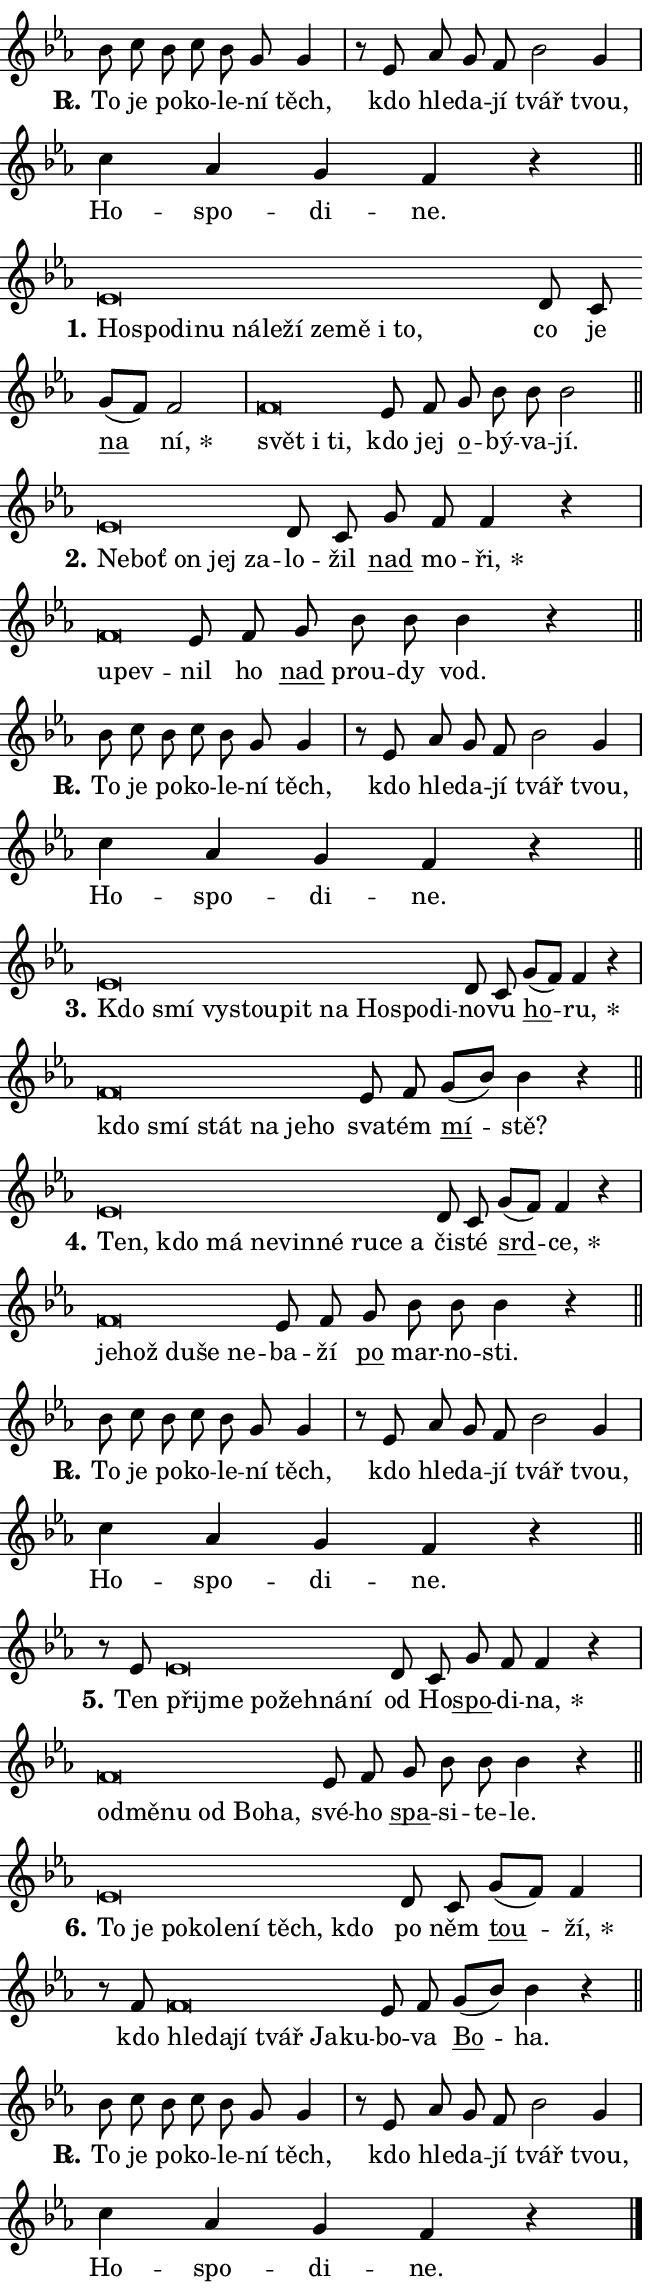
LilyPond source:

\version "2.24.0"
\header { tagline = "" }
\paper {
  indent = 0\cm
  top-margin = 0\cm
  right-margin = 0.13\cm % to fit lyric hyphens
  bottom-margin = 0\cm
  left-margin = 0\cm
  paper-width = 11\cm
  page-breaking = #ly:one-page-breaking
  system-system-spacing.basic-distance = #11
  score-system-spacing.basic-distance = #11
  ragged-last = ##f
}


%% Author: Thomas Morley
%% https://lists.gnu.org/archive/html/lilypond-user/2020-05/msg00002.html
#(define (line-position grob)
"Returns position of @var[grob} in current system:
   @code{'start}, if at first time-step
   @code{'end}, if at last time-step
   @code{'middle} otherwise
"
  (let* ((col (ly:item-get-column grob))
         (ln (ly:grob-object col 'left-neighbor))
         (rn (ly:grob-object col 'right-neighbor))
         (col-to-check-left (if (ly:grob? ln) ln col))
         (col-to-check-right (if (ly:grob? rn) rn col))
         (break-dir-left
           (and
             (ly:grob-property col-to-check-left 'non-musical #f)
             (ly:item-break-dir col-to-check-left)))
         (break-dir-right
           (and
             (ly:grob-property col-to-check-right 'non-musical #f)
             (ly:item-break-dir col-to-check-right))))
        (cond ((eqv? 1 break-dir-left) 'start)
              ((eqv? -1 break-dir-right) 'end)
              (else 'middle))))

#(define (tranparent-at-line-position vctor)
  (lambda (grob)
  "Relying on @code{line-position} select the relevant enry from @var{vctor}.
Used to determine transparency,"
    (case (line-position grob)
      ((end) (not (vector-ref vctor 0)))
      ((middle) (not (vector-ref vctor 1)))
      ((start) (not (vector-ref vctor 2))))))

noteHeadBreakVisibility =
#(define-music-function (break-visibility)(vector?)
"Makes @code{NoteHead}s transparent relying on @var{break-visibility}"
#{
  \override NoteHead.transparent =
    #(tranparent-at-line-position break-visibility)
#})

#(define delete-ledgers-for-transparent-note-heads
  (lambda (grob)
    "Reads whether a @code{NoteHead} is transparent.
If so this @code{NoteHead} is removed from @code{'note-heads} from
@var{grob}, which is supposed to be @code{LedgerLineSpanner}.
As a result ledgers are not printed for this @code{NoteHead}"
    (let* ((nhds-array (ly:grob-object grob 'note-heads))
           (nhds-list
             (if (ly:grob-array? nhds-array)
                 (ly:grob-array->list nhds-array)
                 '()))
           ;; Relies on the transparent-property being done before
           ;; Staff.LedgerLineSpanner.after-line-breaking is executed.
           ;; This is fragile ...
           (to-keep
             (remove
               (lambda (nhd)
                 (ly:grob-property nhd 'transparent #f))
               nhds-list)))
      ;; TODO find a better method to iterate over grob-arrays, similiar
      ;; to filter/remove etc for lists
      ;; For now rebuilt from scratch
      (set! (ly:grob-object grob 'note-heads)  '())
      (for-each
        (lambda (nhd)
          (ly:pointer-group-interface::add-grob grob 'note-heads nhd))
        to-keep))))

squashNotes = {
  \override NoteHead.X-extent = #'(-0.2 . 0.2)
  \override NoteHead.Y-extent = #'(-0.75 . 0)
  \override NoteHead.stencil =
    #(lambda (grob)
       (let ((pos (ly:grob-property grob 'staff-position)))
         (begin
           (if (< pos -7) (display "ERROR: Lower brevis then expected\n") (display ""))
           (if (<= pos -6) ly:text-interface::print ly:note-head::print))))
}
unSquashNotes = {
  \revert NoteHead.X-extent
  \revert NoteHead.Y-extent
  \revert NoteHead.stencil
}

hideNotes = \noteHeadBreakVisibility #begin-of-line-visible
unHideNotes = \noteHeadBreakVisibility #all-visible

% work-around for resetting accidentals
% https://lilypond.org/doc/v2.23/Documentation/notation/displaying-rhythms#unmetered-music
cadenzaMeasure = {
  \cadenzaOff
  \partial 1024 s1024
  \cadenzaOn
}

#(define-markup-command (accent layout props text) (markup?)
  "Underline accented syllable"
  (interpret-markup layout props
    #{\markup \override #'(offset . 4.3) \underline { #text }#}))

responsum = \markup \concat {
  "R" \hspace #-1.05 \path #0.1 #'((moveto 0 0.07) (lineto 0.9 0.8)) \hspace #0.05 "."
}

spaceSize = #0.6828661417322834 % exact space size for TeX Gyre Schola

\layout {
  \context {
    \Staff
    \remove "Time_signature_engraver"
    \override LedgerLineSpanner.after-line-breaking = #delete-ledgers-for-transparent-note-heads
  }
  \context {
    \Lyrics {
      \override LyricSpace.minimum-distance = \spaceSize
      \override LyricText.font-name = #"TeX Gyre Schola"
      \override LyricText.font-size = 1
      \override StanzaNumber.font-name = #"TeX Gyre Schola Bold"
      \override StanzaNumber.font-size = 1
    }
  }
  \context {
    \Score 
    \override NoteHead.text =
      #(lambda (grob) 
        (let ((pos (ly:grob-property grob 'staff-position)))
          #{\markup {
            \combine
              \halign #-0.55 \raise #(if (= pos -6) 0 0.5) \override #'(thickness . 2) \draw-line #'(3.2 . 0)
              \musicglyph "noteheads.sM1"
          }#}))
  }
}

% magnetic-lyrics.ily
%
%   written by
%     Jean Abou Samra <jean@abou-samra.fr>
%     Werner Lemberg <wl@gnu.org>
%
%   adapted by
%     Jiri Hon <jiri.hon@gmail.com>
%
% Version 2022-Apr-15

% https://www.mail-archive.com/lilypond-user@gnu.org/msg149350.html

#(define (Left_hyphen_pointer_engraver context)
   "Collect syllable-hyphen-syllable occurrences in lyrics and store
them in properties.  This engraver only looks to the left.  For
example, if the lyrics input is @code{foo -- bar}, it does the
following.

@itemize @bullet
@item
Set the @code{text} property of the @code{LyricHyphen} grob between
@q{foo} and @q{bar} to @code{foo}.

@item
Set the @code{left-hyphen} property of the @code{LyricText} grob with
text @q{foo} to the @code{LyricHyphen} grob between @q{foo} and
@q{bar}.
@end itemize

Use this auxiliary engraver in combination with the
@code{lyric-@/text::@/apply-@/magnetic-@/offset!} hook."
   (let ((hyphen #f)
         (text #f))
     (make-engraver
      (acknowledgers
       ((lyric-syllable-interface engraver grob source-engraver)
        (set! text grob)))
      (end-acknowledgers
       ((lyric-hyphen-interface engraver grob source-engraver)
        ;(when (not (grob::has-interface grob 'lyric-space-interface))
          (set! hyphen grob)));)
      ((stop-translation-timestep engraver)
       (when (and text hyphen)
         (ly:grob-set-object! text 'left-hyphen hyphen))
       (set! text #f)
       (set! hyphen #f)))))

#(define (lyric-text::apply-magnetic-offset! grob)
   "If the space between two syllables is less than the value in
property @code{LyricText@/.details@/.squash-threshold}, move the right
syllable to the left so that it gets concatenated with the left
syllable.

Use this function as a hook for
@code{LyricText@/.after-@/line-@/breaking} if the
@code{Left_@/hyphen_@/pointer_@/engraver} is active."
   (let ((hyphen (ly:grob-object grob 'left-hyphen #f)))
     (when hyphen
       (let ((left-text (ly:spanner-bound hyphen LEFT)))
         (when (grob::has-interface left-text 'lyric-syllable-interface)
           (let* ((common (ly:grob-common-refpoint grob left-text X))
                  (this-x-ext (ly:grob-extent grob common X))
                  (left-x-ext
                   (begin
                     ;; Trigger magnetism for left-text.
                     (ly:grob-property left-text 'after-line-breaking)
                     (ly:grob-extent left-text common X)))
                  ;; `delta` is the gap width between two syllables.
                  (delta (- (interval-start this-x-ext)
                            (interval-end left-x-ext)))
                  (details (ly:grob-property grob 'details))
                  (threshold (assoc-get 'squash-threshold details 0.2)))
             (when (< delta threshold)
               (let* (;; We have to manipulate the input text so that
                      ;; ligatures crossing syllable boundaries are not
                      ;; disabled.  For languages based on the Latin
                      ;; script this is essentially a beautification.
                      ;; However, for non-Western scripts it can be a
                      ;; necessity.
                      (lt (ly:grob-property left-text 'text))
                      (rt (ly:grob-property grob 'text))
                      (is-space (grob::has-interface hyphen 'lyric-space-interface))
                      (space (if is-space " " ""))
                      (extra-delta (if is-space spaceSize 0))
                      ;; Append new syllable.
                      (ltrt-space (if (and (string? lt) (string? rt))
                                (string-append lt space rt)
                                (make-concat-markup (list lt space rt))))
                      ;; Right-align `ltrt` to the right side.
                      (ltrt-space-markup (grob-interpret-markup
                               grob
                               (make-translate-markup
                                (cons (interval-length this-x-ext) 0)
                                (make-right-align-markup ltrt-space)))))
                 (begin
                   ;; Don't print `left-text`.
                   (ly:grob-set-property! left-text 'stencil #f)
                   ;; Set text and stencil (which holds all collected
                   ;; syllables so far) and shift it to the left.
                   (ly:grob-set-property! grob 'text ltrt-space)
                   (ly:grob-set-property! grob 'stencil ltrt-space-markup)
                   (ly:grob-translate-axis! grob (- (- delta extra-delta)) X))))))))))


#(define (lyric-hyphen::displace-bounds-first grob)
   ;; Make very sure this callback isn't triggered too early.
   (let ((left (ly:spanner-bound grob LEFT))
         (right (ly:spanner-bound grob RIGHT)))
     (ly:grob-property left 'after-line-breaking)
     (ly:grob-property right 'after-line-breaking)
     (ly:lyric-hyphen::print grob)))

squashThreshold = #0.4

\layout {
  \context {
    \Lyrics
    \consists #Left_hyphen_pointer_engraver
    \override LyricText.after-line-breaking =
      #lyric-text::apply-magnetic-offset!
    \override LyricHyphen.stencil = #lyric-hyphen::displace-bounds-first
    \override LyricText.details.squash-threshold = \squashThreshold
    \override LyricHyphen.minimum-distance = 0
    \override LyricHyphen.minimum-length = \squashThreshold
  }
}

squashText = \override LyricText.details.squash-threshold = 9999
unSquashText = \override LyricText.details.squash-threshold = \squashThreshold

leftText = \override LyricText.self-alignment-X = #LEFT
unLeftText = \revert LyricText.self-alignment-X

starOffset = #(lambda (grob) 
                (let ((x_offset (ly:self-alignment-interface::aligned-on-x-parent grob)))
                  (if (= x_offset 0) 0 (+ x_offset 1.2))))

star = #(define-music-function (syllable)(string?)
"Append star separator at the end of a syllable"
#{
  \once \override LyricText.X-offset = #starOffset
  \lyricmode { \markup {
    #syllable
    \override #'((font-name . "TeX Gyre Schola Bold")) \hspace #0.2 \lower #0.65 \larger "*"
  } }
#})

starAccent = #(define-music-function (syllable)(string?)
"Append star separator at the end of a syllable and make accent"
#{
  \once \override LyricText.X-offset = #starOffset
  \lyricmode { \markup {
    \accent #syllable
    \override #'((font-name . "TeX Gyre Schola Bold")) \hspace #0.2 \lower #0.65 \larger "*"
  } }
#})

breath = #(define-music-function (syllable)(string?)
"Append breathing indicator at the end of a syllable"
#{
  \lyricmode { \markup { #syllable "+" } }
#})

optionalBreath = #(define-music-function (syllable)(string?)
"Append optional breathing indicator at the end of a syllable"
#{
  \lyricmode { \markup { #syllable "(+)" } }
#})


\score {
    <<
        \new Voice = "melody" { \cadenzaOn \key es \major \relative { bes'8 c bes c bes g g4 \cadenzaMeasure \bar "|" r8 es as g f bes2 g4 \cadenzaMeasure \bar "|" c as g f r \cadenzaMeasure \bar "||" \break } }
        \new Lyrics \lyricsto "melody" { \lyricmode { \set stanza = \responsum
To je po -- ko -- le -- ní těch, kdo hle -- da -- jí tvář tvou, Ho -- spo -- di -- ne. } }
    >>
    \layout {}
}

\score {
    <<
        \new Voice = "melody" { \cadenzaOn \key es \major \relative { \squashNotes es'\breve*1/16 \hideNotes \breve*1/16 \bar "" \breve*1/16 \bar "" \breve*1/16 \bar "" \breve*1/16 \bar "" \breve*1/16 \bar "" \breve*1/16 \bar "" \breve*1/16 \bar "" \breve*1/16 \bar "" \breve*1/16 \breve*1/16 \bar "" \unHideNotes \unSquashNotes d8 c \bar "" g'[( f)] f2 \cadenzaMeasure \bar "|" \squashNotes f\breve*1/16 \hideNotes \breve*1/16 \breve*1/16 \bar "" \unHideNotes \unSquashNotes es8 f \bar "" g bes bes bes2 \cadenzaMeasure \bar "||" \break } }
        \new Lyrics \lyricsto "melody" { \lyricmode { \set stanza = "1."
\leftText Ho -- \squashText spo -- di -- nu ná -- le -- ží ze -- mě i to, \unLeftText \unSquashText co je \markup \accent na \star ní, \leftText svět \squashText i ti, \unLeftText \unSquashText kdo jej \markup \accent o -- bý -- va -- jí. } }
    >>
    \layout {}
}

\score {
    <<
        \new Voice = "melody" { \cadenzaOn \key es \major \relative { \squashNotes es'\breve*1/16 \hideNotes \breve*1/16 \bar "" \breve*1/16 \bar "" \breve*1/16 \breve*1/16 \bar "" \unHideNotes \unSquashNotes d8 c \bar "" g' f f4 r \cadenzaMeasure \bar "|" \squashNotes f\breve*1/16 \hideNotes \breve*1/16 \bar "" \unHideNotes \unSquashNotes es8 f \bar "" g bes bes bes4 r \cadenzaMeasure \bar "||" \break } }
        \new Lyrics \lyricsto "melody" { \lyricmode { \set stanza = "2."
\leftText Ne -- \squashText boť on jej za -- \unLeftText \unSquashText lo -- žil \markup \accent nad mo -- \star ři, \leftText u -- \squashText pev -- \unLeftText \unSquashText nil ho \markup \accent nad prou -- dy vod. } }
    >>
    \layout {}
}

\score {
    <<
        \new Voice = "melody" { \cadenzaOn \key es \major \relative { bes'8 c bes c bes g g4 \cadenzaMeasure \bar "|" r8 es as g f bes2 g4 \cadenzaMeasure \bar "|" c as g f r \cadenzaMeasure \bar "||" \break } }
        \new Lyrics \lyricsto "melody" { \lyricmode { \set stanza = \responsum
To je po -- ko -- le -- ní těch, kdo hle -- da -- jí tvář tvou, Ho -- spo -- di -- ne. } }
    >>
    \layout {}
}

\score {
    <<
        \new Voice = "melody" { \cadenzaOn \key es \major \relative { \squashNotes es'\breve*1/16 \hideNotes \breve*1/16 \bar "" \breve*1/16 \bar "" \breve*1/16 \bar "" \breve*1/16 \bar "" \breve*1/16 \bar "" \breve*1/16 \bar "" \breve*1/16 \breve*1/16 \bar "" \unHideNotes \unSquashNotes d8 c \bar "" g'[( f)] f4 r \cadenzaMeasure \bar "|" \squashNotes f\breve*1/16 \hideNotes \breve*1/16 \bar "" \breve*1/16 \bar "" \breve*1/16 \bar "" \breve*1/16 \breve*1/16 \bar "" \unHideNotes \unSquashNotes es8 f \bar "" g[( bes)] bes4 r \cadenzaMeasure \bar "||" \break } }
        \new Lyrics \lyricsto "melody" { \lyricmode { \set stanza = "3."
\leftText Kdo \squashText smí vy -- stou -- pit na Ho -- spo -- di -- \unLeftText \unSquashText no -- vu \markup \accent ho -- \star ru, \leftText kdo \squashText smí stát na je -- ho \unLeftText \unSquashText sva -- tém \markup \accent mí -- stě? } }
    >>
    \layout {}
}

\score {
    <<
        \new Voice = "melody" { \cadenzaOn \key es \major \relative { \squashNotes es'\breve*1/16 \hideNotes \breve*1/16 \bar "" \breve*1/16 \bar "" \breve*1/16 \bar "" \breve*1/16 \bar "" \breve*1/16 \bar "" \breve*1/16 \bar "" \breve*1/16 \breve*1/16 \bar "" \unHideNotes \unSquashNotes d8 c \bar "" g'[( f)] f4 r \cadenzaMeasure \bar "|" \squashNotes f\breve*1/16 \hideNotes \breve*1/16 \bar "" \breve*1/16 \bar "" \breve*1/16 \breve*1/16 \bar "" \unHideNotes \unSquashNotes es8 f \bar "" g bes bes bes4 r \cadenzaMeasure \bar "||" \break } }
        \new Lyrics \lyricsto "melody" { \lyricmode { \set stanza = "4."
\leftText Ten, \squashText kdo má ne -- vin -- né ru -- ce a \unLeftText \unSquashText či -- sté \markup \accent srd -- \star ce, \leftText je -- \squashText hož du -- še ne -- \unLeftText \unSquashText ba -- ží \markup \accent po mar -- no -- sti. } }
    >>
    \layout {}
}

\score {
    <<
        \new Voice = "melody" { \cadenzaOn \key es \major \relative { bes'8 c bes c bes g g4 \cadenzaMeasure \bar "|" r8 es as g f bes2 g4 \cadenzaMeasure \bar "|" c as g f r \cadenzaMeasure \bar "||" \break } }
        \new Lyrics \lyricsto "melody" { \lyricmode { \set stanza = \responsum
To je po -- ko -- le -- ní těch, kdo hle -- da -- jí tvář tvou, Ho -- spo -- di -- ne. } }
    >>
    \layout {}
}

\score {
    <<
        \new Voice = "melody" { \cadenzaOn \key es \major \relative { r8 es'8 \squashNotes es\breve*1/16 \hideNotes \breve*1/16 \bar "" \breve*1/16 \bar "" \breve*1/16 \bar "" \breve*1/16 \breve*1/16 \bar "" \unHideNotes \unSquashNotes d8 c \bar "" g' f f4 r \cadenzaMeasure \bar "|" \squashNotes f\breve*1/16 \hideNotes \breve*1/16 \bar "" \breve*1/16 \bar "" \breve*1/16 \bar "" \breve*1/16 \breve*1/16 \bar "" \unHideNotes \unSquashNotes es8 f \bar "" g bes bes bes4 r \cadenzaMeasure \bar "||" \break } }
        \new Lyrics \lyricsto "melody" { \lyricmode { \set stanza = "5."
Ten \leftText při -- \squashText jme po -- žeh -- ná -- ní \unLeftText \unSquashText od Ho -- \markup \accent spo -- di -- \star na, \leftText od -- \squashText mě -- nu od Bo -- ha, \unLeftText \unSquashText své -- ho \markup \accent spa -- si -- te -- le. } }
    >>
    \layout {}
}

\score {
    <<
        \new Voice = "melody" { \cadenzaOn \key es \major \relative { \squashNotes es'\breve*1/16 \hideNotes \breve*1/16 \bar "" \breve*1/16 \bar "" \breve*1/16 \bar "" \breve*1/16 \bar "" \breve*1/16 \bar "" \breve*1/16 \breve*1/16 \bar "" \unHideNotes \unSquashNotes d8 c \bar "" g'[( f)] f4 \cadenzaMeasure \bar "|" r8 f8 \squashNotes f\breve*1/16 \hideNotes \breve*1/16 \bar "" \breve*1/16 \bar "" \breve*1/16 \bar "" \breve*1/16 \breve*1/16 \bar "" \unHideNotes \unSquashNotes es8 f \bar "" g[( bes)] bes4 r \cadenzaMeasure \bar "||" \break } }
        \new Lyrics \lyricsto "melody" { \lyricmode { \set stanza = "6."
\leftText To \squashText je po -- ko -- le -- ní těch, kdo \unLeftText \unSquashText po něm \markup \accent tou -- \star ží, kdo \leftText hle -- \squashText da -- jí tvář Ja -- ku -- \unLeftText \unSquashText bo -- va \markup \accent Bo -- ha. } }
    >>
    \layout {}
}

\score {
    <<
        \new Voice = "melody" { \cadenzaOn \key es \major \relative { bes'8 c bes c bes g g4 \cadenzaMeasure \bar "|" r8 es as g f bes2 g4 \cadenzaMeasure \bar "|" c as g f r \cadenzaMeasure \bar "||" \break } \bar "|." }
        \new Lyrics \lyricsto "melody" { \lyricmode { \set stanza = \responsum
To je po -- ko -- le -- ní těch, kdo hle -- da -- jí tvář tvou, Ho -- spo -- di -- ne. } }
    >>
    \layout {}
}
